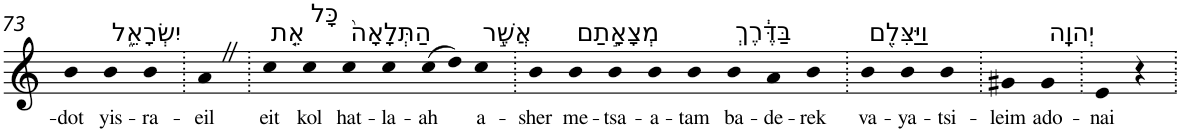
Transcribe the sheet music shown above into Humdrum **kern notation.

**kern	**text
*part1	*part1
*staff1	*staff1
*I"Piano	*
*I'Pno	*
!!LO:PB:g=z
*clefG2	*
*k[]	*
=73	=73
!	!LO:LY:b
4b	-dot
!LO:TX:a:t=יִשְׂרָאֵ֑ל	!
!	!LO:LY:b
4b	yis-
!	!LO:LY:b
4b	-ra-
=74.	=74.
!	!LO:LY:b
4aZ	-eil
=75.	=75.
!LO:TX:a:t=אֵ֤ת	!
!	!LO:LY:b
4cc	eit
!LO:TX:a:t=כָּל	!
!	!LO:LY:b
4cc	kol
!LO:TX:a:t=הַתְּלָאָה֙	!
!	!LO:LY:b
4cc	hat-
!	!LO:LY:b
4cc	-la-
!	!LO:LY:b
(>8cc	-ah
8dd)	.
!LO:TX:a:t=אֲשֶׁ֣ר	!
!	!LO:LY:b
4cc	a-
=76.	=76.
!	!LO:LY:b
4b	-sher
!LO:TX:a:t=מְצָאָ֣תַם	!
!	!LO:LY:b
4b	me-
!	!LO:LY:b
4b	-tsa-
!	!LO:LY:b
4b	-a-
!	!LO:LY:b
4b	-tam
!LO:TX:a:t=בַּדֶּ֔רֶךְ	!
!	!LO:LY:b
4b	ba-
!	!LO:LY:b
4a	-de-
!	!LO:LY:b
4b	-rek
=77.	=77.
!LO:TX:a:t=וַיַּצִּלֵ֖ם	!
!	!LO:LY:b
4b	va-
!	!LO:LY:b
4b	-ya-
!	!LO:LY:b
4b	-tsi-
=78.	=78.
!	!LO:LY:b
4g#X	-leim
!LO:TX:a:t=יְהוָֽה	!
!	!LO:LY:b
4g#	ado-
=79.	=79.
!	!LO:LY:b
4e	-nai
4r	.
=.	=.
*-	*-
